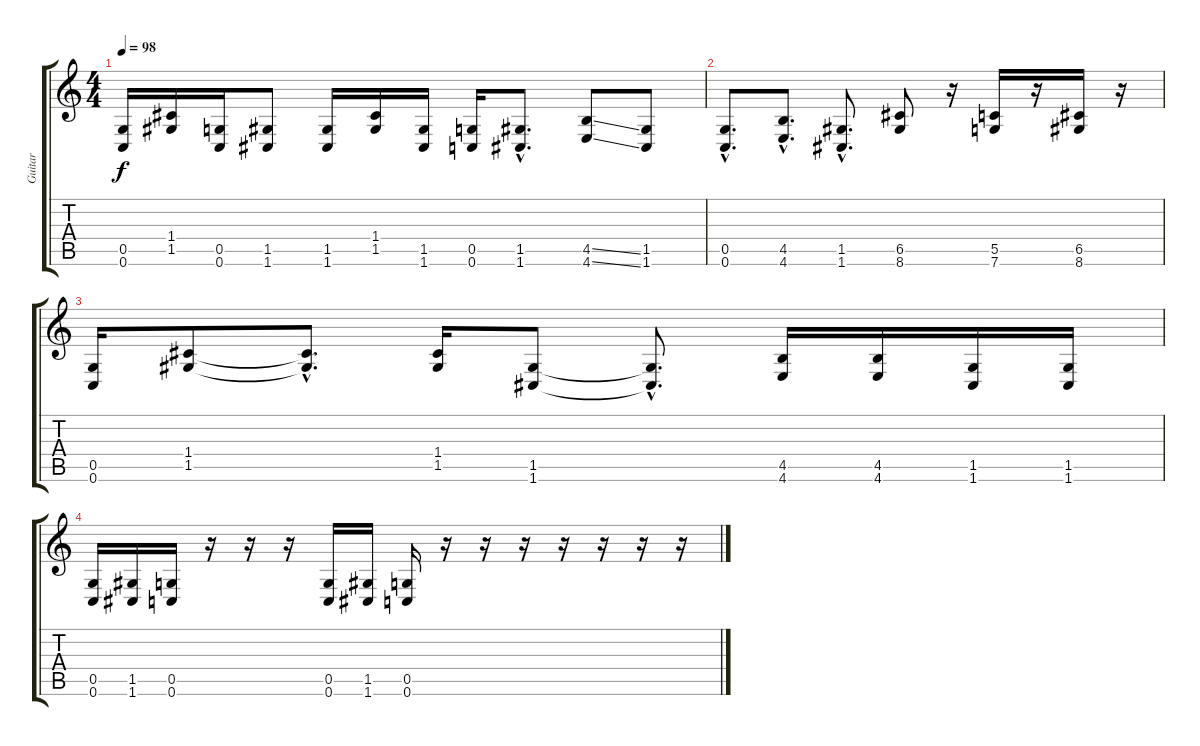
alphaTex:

\track ("Guitar" "Guitar") {instrument overdrivenguitar}
\staff {score tabs}
\tuning (D4 A3 F3 C3 G2 C2) {hide}
\ts (4 4)
\tempo 98
\clef g2
\ks c
(0.5 0.6).16{dy f} (1.4 1.5).16 (0.5 0.6).16 (1.5 1.6).8 (1.5 1.6).16 (1.4 1.5).16 (1.5 1.6).16 (0.5 0.6).16 (1.5{hac} 1.6{hac}).8{d} (4.5{ss} 4.6{ss}).8 (1.5 1.6).8 |
(0.5{hac} 0.6{hac}).8{d} (4.5{hac} 4.6{hac}).8{d} (1.5{hac} 1.6{hac}).8{d} (6.5 8.6).8 r.16 (5.5 7.6).16 r.16 (6.5 8.6).16 r.16 |
(0.5 0.6).16 (1.4 1.5).8 (1.4{hac t} 1.5{hac t}).8{d} (1.4 1.5).16 (1.5 1.6).8 (1.5{hac t} 1.6{hac t}).8{d} (4.5 4.6).16 (4.5 4.6).16 (1.5 1.6).16 (1.5 1.6).16 |
(0.5 0.6).16 (1.5 1.6).16 (0.5 0.6).16 r.16 r.16 r.16 (0.5 0.6).16 (1.5 1.6).16 (0.5 0.6).16 r.16 r.16 r.16 r.16 r.16 r.16 r.16
